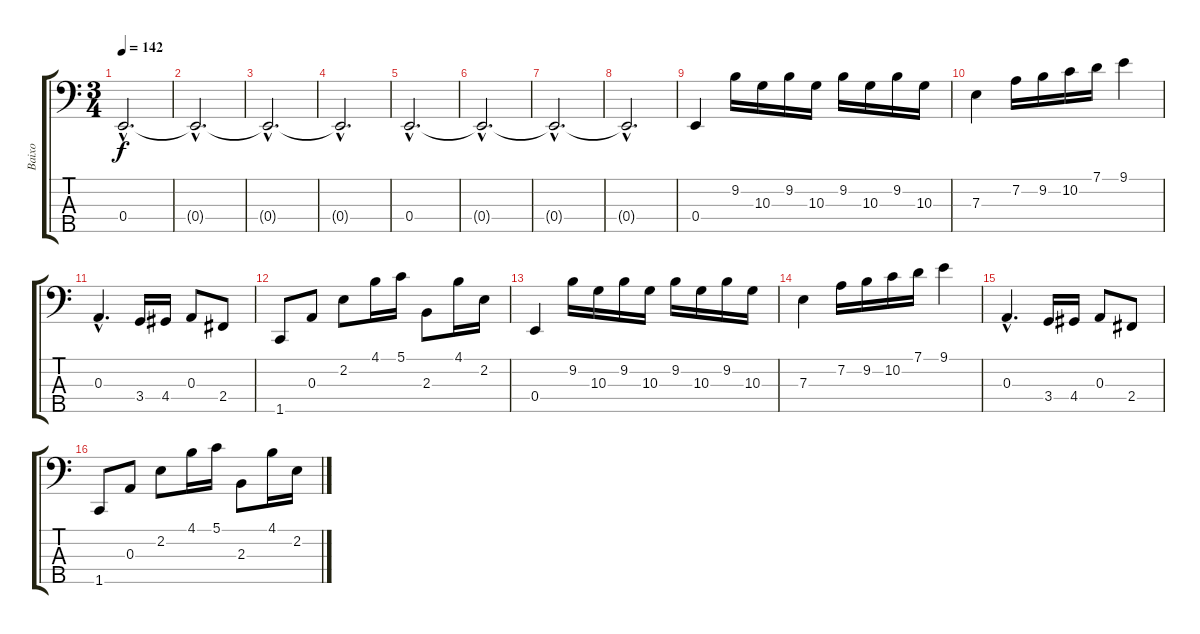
\track ("Baixo" "Baixo") {instrument electricbassfinger}
\staff {score tabs}
\tuning (G2 D2 A1 E1 B0) {hide}
\ts (3 4)
\tempo 142
\clef f4
\ks c
0.4{hac}.2{d dy f} |
0.4{hac t}.2{d} |
0.4{hac t}.2{d} |
0.4{hac t}.2{d} |
0.4{hac}.2{d} |
0.4{hac t}.2{d} |
0.4{hac t}.2{d} |
0.4{hac t}.2{d} |
0.4.4 9.2.16 10.3.16 9.2.16 10.3.16 9.2.16 10.3.16 9.2.16 10.3.16 |
7.3.4 7.2.16 9.2.16 10.2.16 7.1.16 9.1.4 |
0.3{hac}.4{d} 3.4.16 4.4.16 0.3.8 2.4.8 |
1.5.8 0.3.8 2.2.8 4.1.16 5.1.16 2.3.8 4.1.16 2.2.16 |
0.4.4 9.2.16 10.3.16 9.2.16 10.3.16 9.2.16 10.3.16 9.2.16 10.3.16 |
7.3.4 7.2.16 9.2.16 10.2.16 7.1.16 9.1.4 |
0.3{hac}.4{d} 3.4.16 4.4.16 0.3.8 2.4.8 |
1.5.8 0.3.8 2.2.8 4.1.16 5.1.16 2.3.8 4.1.16 2.2.16
